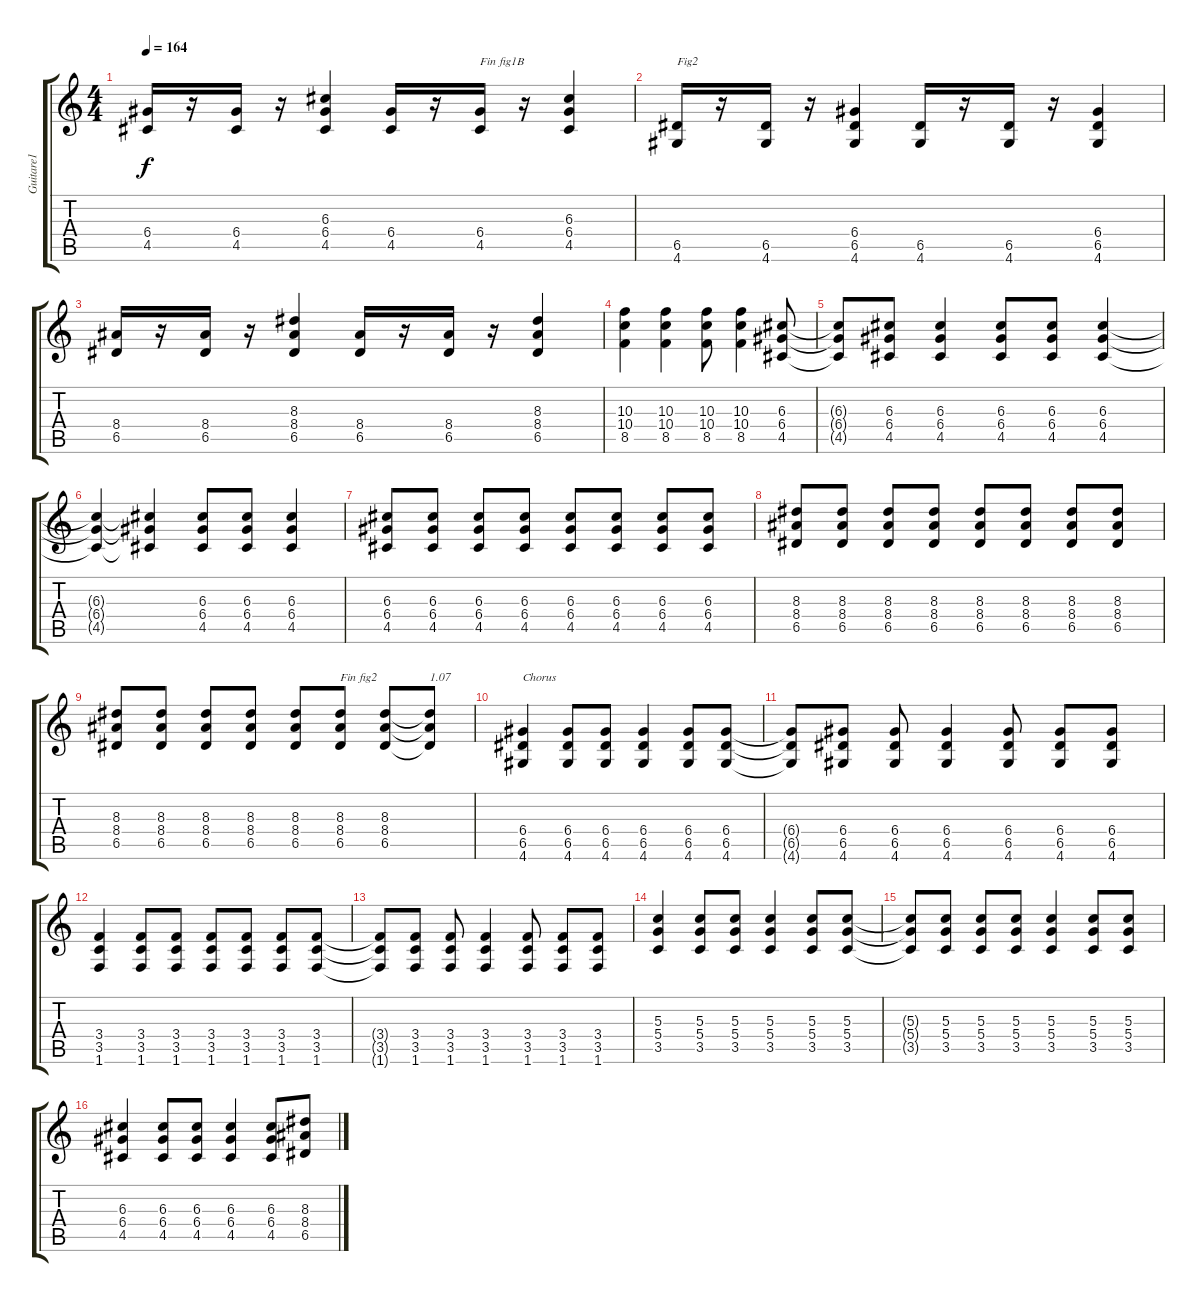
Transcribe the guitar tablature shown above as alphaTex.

\track ("Guitare1" "Guitare1") {instrument overdrivenguitar}
\staff {score tabs}
\tuning (E4 B3 G3 D3 A2 E2) {hide}
\ts (4 4)
\tempo 164
\clef g2
\ks c
(6.4 4.5).16{dy f} r.16 (6.4 4.5).16 r.16 (6.3 6.4 4.5).4 (6.4 4.5).16 r.16 (6.4 4.5).16{txt "Fin fig1B"} r.16 (6.3 6.4 4.5).4 |
(6.5 4.6).16{txt "Fig2"} r.16 (6.5 4.6).16 r.16 (6.4 6.5 4.6).4 (6.5 4.6).16 r.16 (6.5 4.6).16 r.16 (6.4 6.5 4.6).4 |
(8.4 6.5).16 r.16 (8.4 6.5).16 r.16 (8.3 8.4 6.5).4 (8.4 6.5).16 r.16 (8.4 6.5).16 r.16 (8.3 8.4 6.5).4 |
(10.3 10.4 8.5).4 (10.3 10.4 8.5).4 (10.3 10.4 8.5).8 (10.3 10.4 8.5).4 (6.3 6.4 4.5).8 |
(6.3{t} 6.4{t} 4.5{t}).8 (6.3 6.4 4.5).8 (6.3 6.4 4.5).4 (6.3 6.4 4.5).8 (6.3 6.4 4.5).8 (6.3 6.4 4.5).4 |
(6.3{t} 6.4{t} 4.5{t}).4 (6.3{t} 6.4{t} 4.5{t}).4 (6.3 6.4 4.5).8 (6.3 6.4 4.5).8 (6.3 6.4 4.5).4 |
(6.3 6.4 4.5).8 (6.3 6.4 4.5).8 (6.3 6.4 4.5).8 (6.3 6.4 4.5).8 (6.3 6.4 4.5).8 (6.3 6.4 4.5).8 (6.3 6.4 4.5).8 (6.3 6.4 4.5).8 |
(8.3 8.4 6.5).8 (8.3 8.4 6.5).8 (8.3 8.4 6.5).8 (8.3 8.4 6.5).8 (8.3 8.4 6.5).8 (8.3 8.4 6.5).8 (8.3 8.4 6.5).8 (8.3 8.4 6.5).8 |
(8.3 8.4 6.5).8 (8.3 8.4 6.5).8 (8.3 8.4 6.5).8 (8.3 8.4 6.5).8 (8.3 8.4 6.5).8 (8.3 8.4 6.5).8{txt "Fin fig2"} (8.3 8.4 6.5).8 (8.3{t} 8.4{t} 6.5{t}).8{txt "1.07"} |
(6.4 6.5 4.6).4{txt "Chorus"} (6.4 6.5 4.6).8 (6.4 6.5 4.6).8 (6.4 6.5 4.6).4 (6.4 6.5 4.6).8 (6.4 6.5 4.6).8 |
(6.4{t} 6.5{t} 4.6{t}).8 (6.4 6.5 4.6).8 (6.4 6.5 4.6).8 (6.4 6.5 4.6).4 (6.4 6.5 4.6).8 (6.4 6.5 4.6).8 (6.4 6.5 4.6).8 |
(3.4 3.5 1.6).4 (3.4 3.5 1.6).8 (3.4 3.5 1.6).8 (3.4 3.5 1.6).8 (3.4 3.5 1.6).8 (3.4 3.5 1.6).8 (3.4 3.5 1.6).8 |
(3.4{t} 3.5{t} 1.6{t}).8 (3.4 3.5 1.6).8 (3.4 3.5 1.6).8 (3.4 3.5 1.6).4 (3.4 3.5 1.6).8 (3.4 3.5 1.6).8 (3.4 3.5 1.6).8 |
(5.3 5.4 3.5).4 (5.3 5.4 3.5).8 (5.3 5.4 3.5).8 (5.3 5.4 3.5).4 (5.3 5.4 3.5).8 (5.3 5.4 3.5).8 |
(5.3{t} 5.4{t} 3.5{t}).8 (5.3 5.4 3.5).8 (5.3 5.4 3.5).8 (5.3 5.4 3.5).8 (5.3 5.4 3.5).4 (5.3 5.4 3.5).8 (5.3 5.4 3.5).8 |
(6.3 6.4 4.5).4 (6.3 6.4 4.5).8 (6.3 6.4 4.5).8 (6.3 6.4 4.5).4 (6.3 6.4 4.5).8 (8.3 8.4 6.5).8
